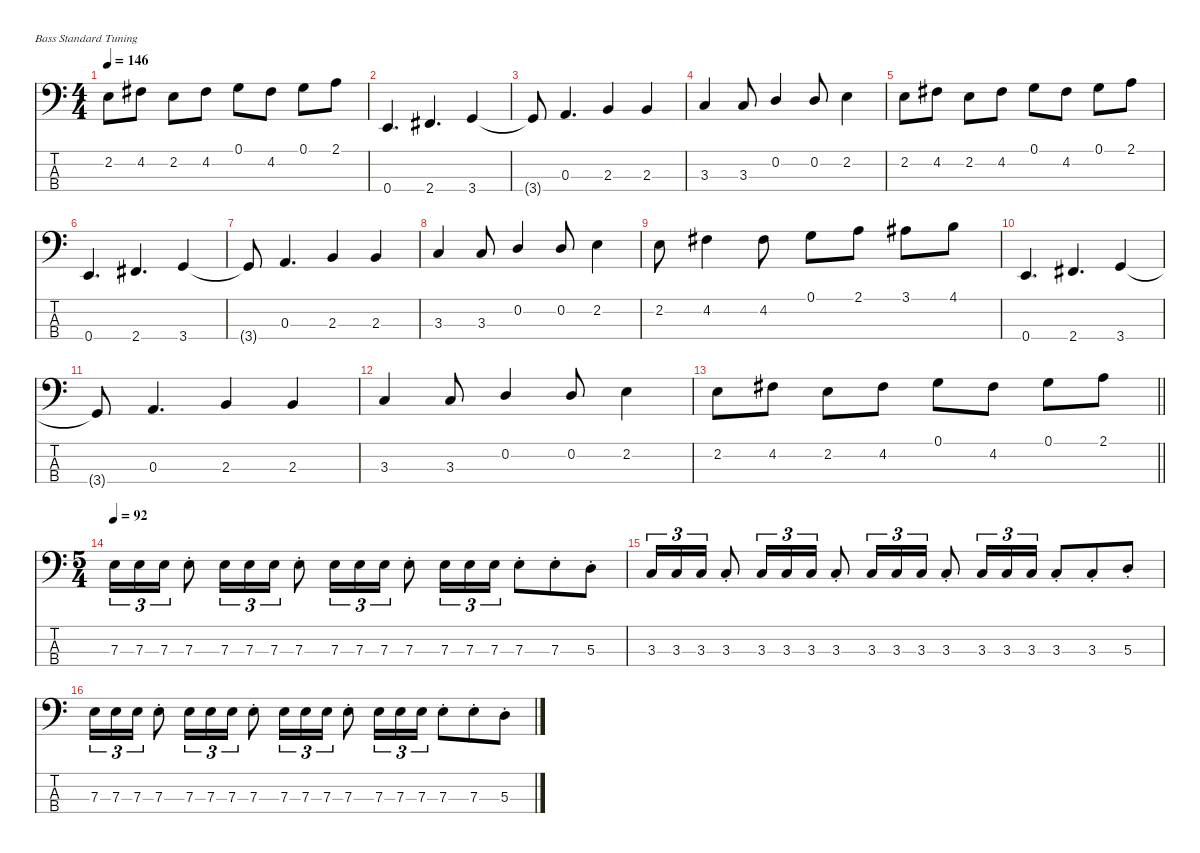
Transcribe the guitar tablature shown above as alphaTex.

\defaultSystemsLayout 4
\hideDynamics
\bracketExtendMode nobrackets
\singleTrackTrackNamePolicy hidden
\multiTrackTrackNamePolicy hidden
\firstSystemTrackNameMode fullname
\firstSystemTrackNameOrientation horizontal
\otherSystemsTrackNameOrientation horizontal
\track ("Bass" "el.bs.") {instrument electricbasspick}
\staff {score tabs}
\tuning (G2 D2 A1 E1)
\ts (4 4)
\tempo 146
\clef f4
\ks c
2.2.8{dy f beam Down} 4.2{acc #}.8{beam Down} 2.2.8{beam Down} 4.2{acc #}.8{beam Down} 0.1.8{beam Down} 4.2{acc #}.8{beam Down} 0.1.8{beam Down} 2.1.8{beam Down} |
0.4.4{d beam Up} 2.4{acc #}.4{d beam Up} 3.4.4{beam Up} |
3.4{t}.8{beam Up} 0.3.4{d beam Up} 2.3.4{beam Up} 2.3.4{beam Up} |
3.3.4{beam Up} 3.3.8{beam Up} 0.2.4{beam Up} 0.2.8{beam Up} 2.2.4{beam Down} |
2.2.8{beam Down} 4.2{acc #}.8{beam Down} 2.2.8{beam Down} 4.2{acc #}.8{beam Down} 0.1.8{beam Down} 4.2{acc #}.8{beam Down} 0.1.8{beam Down} 2.1.8{beam Down} |
0.4.4{d beam Up} 2.4{acc #}.4{d beam Up} 3.4.4{beam Up} |
3.4{t}.8{beam Up} 0.3.4{d beam Up} 2.3.4{beam Up} 2.3.4{beam Up} |
3.3.4{beam Up} 3.3.8{beam Up} 0.2.4{beam Up} 0.2.8{beam Up} 2.2.4{beam Down} |
2.2.8{beam Down} 4.2{acc #}.4{beam Down} 4.2{acc #}.8{beam Down} 0.1.8{beam Down} 2.1.8{beam Down} 3.1{acc #}.8{beam Down} 4.1.8{beam Down} |
0.4.4{d beam Up} 2.4{acc #}.4{d beam Up} 3.4.4{beam Up} |
3.4{t}.8{beam Up} 0.3.4{d beam Up} 2.3.4{beam Up} 2.3.4{beam Up} |
3.3.4{beam Up} 3.3.8{beam Up} 0.2.4{beam Up} 0.2.8{beam Up} 2.2.4{beam Down} |
\barLineRight lightlight
2.2.8{beam Down} 4.2{acc #}.8{beam Down} 2.2.8{beam Down} 4.2{acc #}.8{beam Down} 0.1.8{beam Down} 4.2{acc #}.8{beam Down} 0.1.8{beam Down} 2.1.8{beam Down} |
\ts (5 4)
\beaming (8 6 4)
\tempo 92
7.3.16{tu (3 2) beam Down} 7.3.16{tu (3 2) beam Down} 7.3.16{tu (3 2) beam Down} 7.3{st}.8{beam Down} 7.3.16{tu (3 2) beam Down} 7.3.16{tu (3 2) beam Down} 7.3.16{tu (3 2) beam Down} 7.3{st}.8{beam Down} 7.3.16{tu (3 2) beam Down} 7.3.16{tu (3 2) beam Down} 7.3.16{tu (3 2) beam Down} 7.3{st}.8{beam Down} 7.3.16{tu (3 2) beam Down} 7.3.16{tu (3 2) beam Down} 7.3.16{tu (3 2) beam Down} 7.3{st}.8{beam Down} 7.3{st}.8{beam Down} 5.3{st}.8{beam Down} |
3.3.16{tu (3 2) beam Up} 3.3.16{tu (3 2) beam Up} 3.3.16{tu (3 2) beam Up} 3.3{st}.8{beam Up} 3.3.16{tu (3 2) beam Up} 3.3.16{tu (3 2) beam Up} 3.3.16{tu (3 2) beam Up} 3.3{st}.8{beam Up} 3.3.16{tu (3 2) beam Up} 3.3.16{tu (3 2) beam Up} 3.3.16{tu (3 2) beam Up} 3.3{st}.8{beam Up} 3.3.16{tu (3 2) beam Up} 3.3.16{tu (3 2) beam Up} 3.3.16{tu (3 2) beam Up} 3.3{st}.8{beam Up} 3.3{st}.8{beam Up} 5.3{st}.8{beam Up} |
7.3.16{tu (3 2) beam Down} 7.3.16{tu (3 2) beam Down} 7.3.16{tu (3 2) beam Down} 7.3{st}.8{beam Down} 7.3.16{tu (3 2) beam Down} 7.3.16{tu (3 2) beam Down} 7.3.16{tu (3 2) beam Down} 7.3{st}.8{beam Down} 7.3.16{tu (3 2) beam Down} 7.3.16{tu (3 2) beam Down} 7.3.16{tu (3 2) beam Down} 7.3{st}.8{beam Down} 7.3.16{tu (3 2) beam Down} 7.3.16{tu (3 2) beam Down} 7.3.16{tu (3 2) beam Down} 7.3{st}.8{beam Down} 7.3{st}.8{beam Down} 5.3{st}.8{beam Down}
